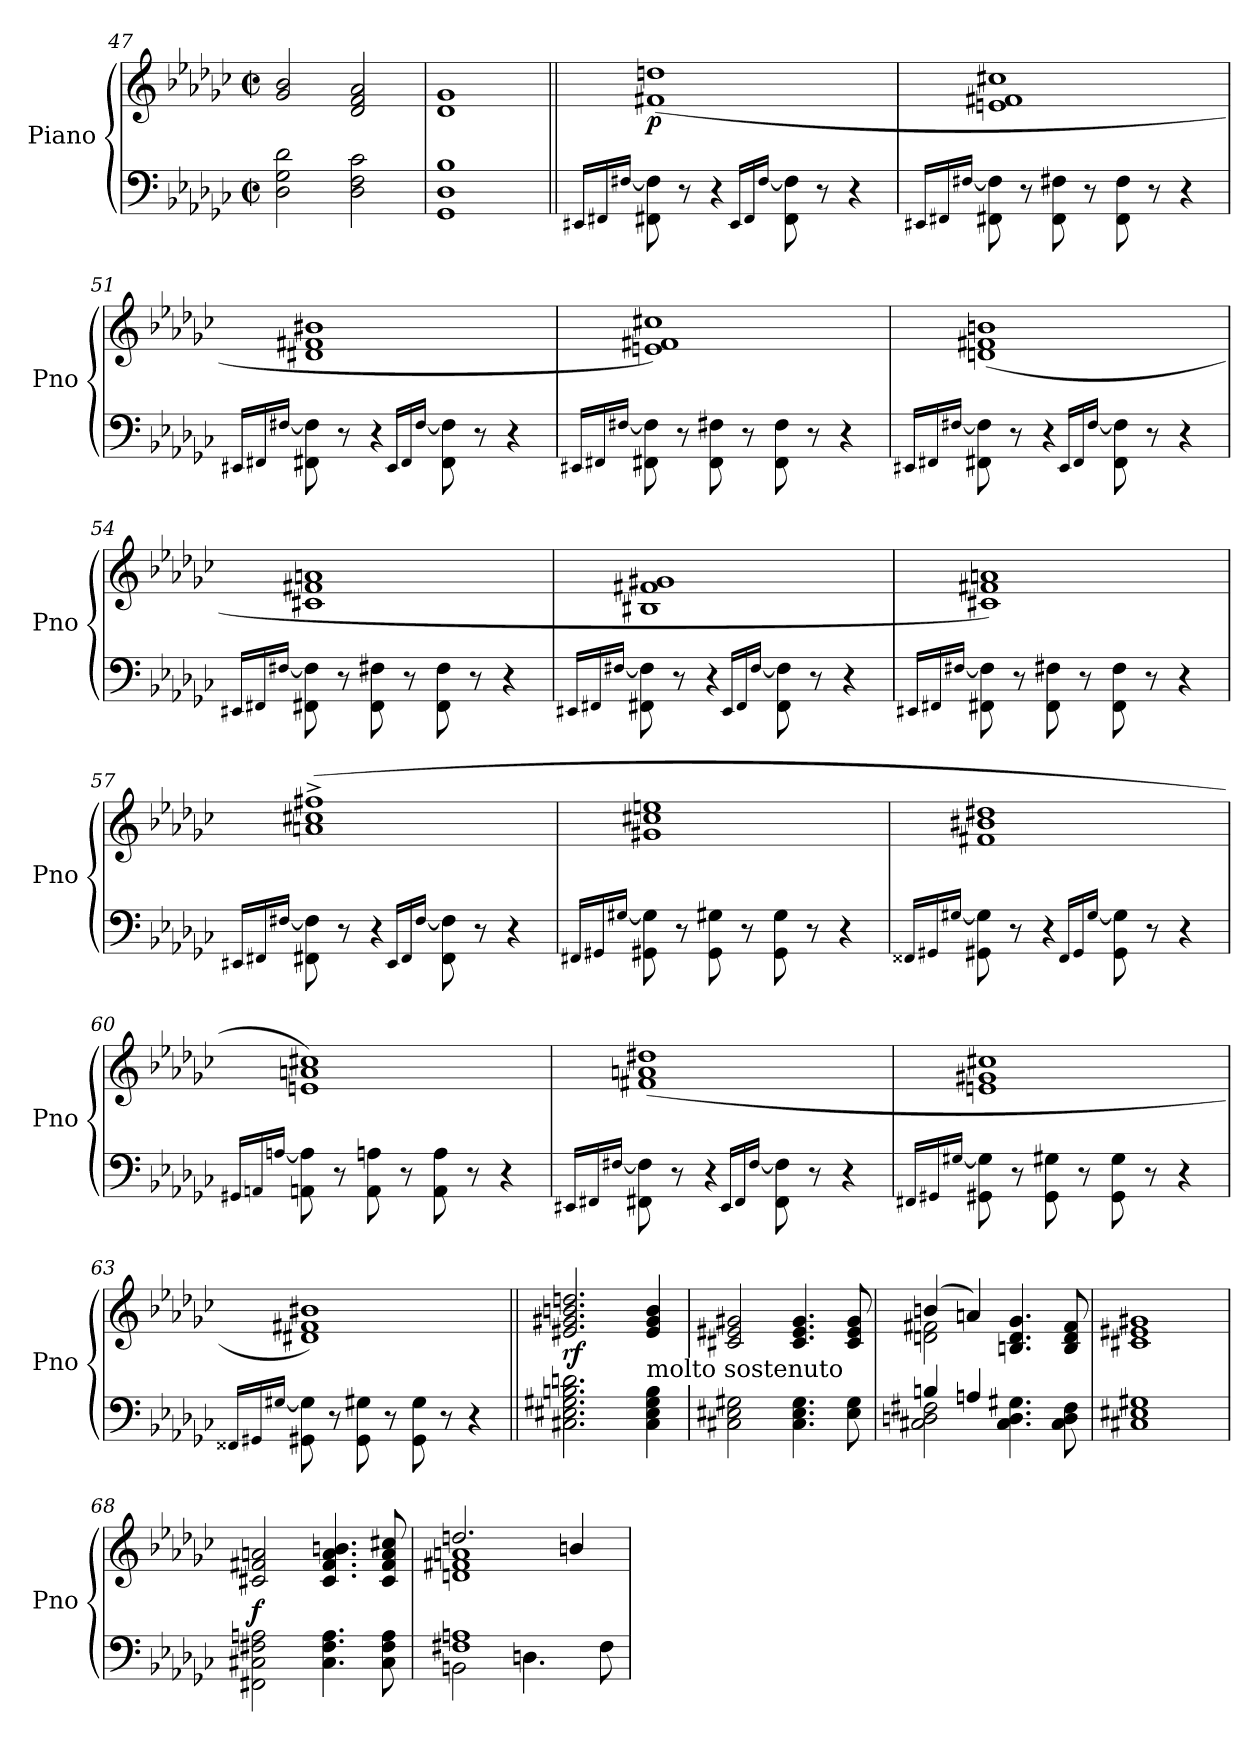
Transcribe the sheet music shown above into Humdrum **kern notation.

**kern	**kern	**dynam
*part1	*part1	*part1
*staff2	*staff1	*staff1/2
*I"Piano	*	*
*I'Pno	*	*
*clefF4	*clefG2	*
*k[b-e-a-d-g-c-]	*k[b-e-a-d-g-c-]	*
*G-:	*G-:	*
*M2/2	*M2/2	*
*met(c|)	*met(c|)	*
=47	=47	=47
2D-\ 2G-\ 2d-\	2g-/ 2b-/	.
2D-\ 2F\ 2c-\	2d-/ 2f/ 2a-/	.
=48	=48	=48
1GG- 1D- 1B-	1d- 1g-	.
!!LO:LB:g=z
=49||	=49||	=49||
16qEE#X/LL	.	.
16qFF#X/	.	.
[16qF#X/JJ	.	.
!	!	!LO:DY:b
8FF#\ 8F#\]	(1f#X 1ddn	p
8r	.	.
4r	.	.
16qEE#/LL	.	.
16qFF#/	.	.
[16qF#/JJ	.	.
8FF#\ 8F#\]	.	.
8r	.	.
4r	.	.
=50	=50	=50
16qEE#X/LL	.	.
16qFF#X/	.	.
[16qF#X/JJ	.	.
8FF#\ 8F#\]	1en 1f#X 1cc#X	.
8r	.	.
8FF#\ 8F#\	.	.
8r	.	.
8FF#\ 8F#\	.	.
8r	.	.
4r	.	.
=51	=51	=51
16qEE#X/LL	.	.
16qFF#X/	.	.
[16qF#X/JJ	.	.
8FF#\ 8F#\]	1d#X 1f#X 1b#X	.
8r	.	.
4r	.	.
16qEE#/LL	.	.
16qFF#/	.	.
[16qF#/JJ	.	.
8FF#\ 8F#\]	.	.
8r	.	.
4r	.	.
=52	=52	=52
16qEE#X/LL	.	.
16qFF#X/	.	.
[16qF#X/JJ	.	.
8FF#\ 8F#\]	1en 1f#X 1cc#X)	.
8r	.	.
8FF#\ 8F#\	.	.
8r	.	.
8FF#\ 8F#\	.	.
8r	.	.
4r	.	.
!!LO:LB:g=z
=53	=53	=53
16qEE#X/LL	.	.
16qFF#X/	.	.
[16qF#X/JJ	.	.
8FF#\ 8F#\]	(1dn 1f#X 1bn	.
8r	.	.
4r	.	.
16qEE#/LL	.	.
16qFF#/	.	.
[16qF#/JJ	.	.
8FF#\ 8F#\]	.	.
8r	.	.
4r	.	.
=54	=54	=54
16qEE#X/LL	.	.
16qFF#X/	.	.
[16qF#X/JJ	.	.
8FF#\ 8F#\]	1c#X 1f#X 1an	.
8r	.	.
8FF#\ 8F#\	.	.
8r	.	.
8FF#\ 8F#\	.	.
8r	.	.
4r	.	.
=55	=55	=55
16qEE#X/LL	.	.
16qFF#X/	.	.
[16qF#X/JJ	.	.
8FF#\ 8F#\]	1B#X 1f#X 1g#X	.
8r	.	.
4r	.	.
16qEE#/LL	.	.
16qFF#/	.	.
[16qF#/JJ	.	.
8FF#\ 8F#\]	.	.
8r	.	.
4r	.	.
=56	=56	=56
16qEE#X/LL	.	.
16qFF#X/	.	.
[16qF#X/JJ	.	.
8FF#\ 8F#\]	1c#X 1f#X 1an)	.
8r	.	.
8FF#\ 8F#\	.	.
8r	.	.
8FF#\ 8F#\	.	.
8r	.	.
4r	.	.
!!LO:LB:g=z
=57	=57	=57
16qEE#X/LL	.	.
16qFF#X/	.	.
[16qF#X/JJ	.	.
8FF#\ 8F#\]	(1an^ 1cc#X^ 1ff#X^	.
8r	.	.
4r	.	.
16qEE#/LL	.	.
16qFF#/	.	.
[16qF#/JJ	.	.
8FF#\ 8F#\]	.	.
8r	.	.
4r	.	.
=58	=58	=58
16qFF#X/LL	.	.
16qGG#X/	.	.
[16qG#X/JJ	.	.
8GG#\ 8G#\]	1g#X 1cc#X 1een	.
8r	.	.
8GG#\ 8G#\	.	.
8r	.	.
8GG#\ 8G#\	.	.
8r	.	.
4r	.	.
=59	=59	=59
16qFF##X/LL	.	.
16qGG#X/	.	.
[16qG#X/JJ	.	.
8GG#\ 8G#\]	1f#X 1b#X 1dd#X	.
8r	.	.
4r	.	.
16qFF##/LL	.	.
16qGG#/	.	.
[16qG#/JJ	.	.
8GG#\ 8G#\]	.	.
8r	.	.
4r	.	.
=60	=60	=60
16qGG#X/LL	.	.
16qAAn/	.	.
[16qAn/JJ	.	.
8AA\ 8A\]	1en 1an 1cc#X)	.
8r	.	.
8AA\ 8A\	.	.
8r	.	.
8AA\ 8A\	.	.
8r	.	.
4r	.	.
!!LO:LB:g=z
=61	=61	=61
16qEE#X/LL	.	.
16qFF#X/	.	.
[16qF#X/JJ	.	.
8FF#\ 8F#\]	(1f#X 1an 1dd#X	.
8r	.	.
4r	.	.
16qEE#/LL	.	.
16qFF#/	.	.
[16qF#/JJ	.	.
8FF#\ 8F#\]	.	.
8r	.	.
4r	.	.
=62	=62	=62
16qFF#X/LL	.	.
16qGG#X/	.	.
[16qG#X/JJ	.	.
8GG#\ 8G#\]	1en 1g#X 1cc#X	.
8r	.	.
8GG#\ 8G#\	.	.
8r	.	.
8GG#\ 8G#\	.	.
8r	.	.
4r	.	.
=63	=63	=63
16qFF##X/LL	.	.
16qGG#X/	.	.
[16qG#X/JJ	.	.
8GG#\ 8G#\]	1d#X 1f#X 1b#X)	.
8r	.	.
8GG#\ 8G#\	.	.
8r	.	.
8GG#\ 8G#\	.	.
8r	.	.
4r	.	.
!!LO:PB:g=z
=64||	=64||	=64||
!	!	!LO:DY:b
2.C#X\ 2.E#X\ 2.G#X\ 2.Bn\ 2.dn\	2.e#X/ 2.g#X/ 2.bn/ 2.ddn/	rf
!	!LO:TX:b:t=molto sostenuto	!
4C#\ 4E#\ 4G#\ 4B\	4e#/ 4g#/ 4b/	.
=65	=65	=65
2C#X\ 2E#X\ 2G#X\	2c#X/ 2e#X/ 2g#X/	.
4.C#\ 4.E#\ 4.G#\	4.c#/ 4.e#/ 4.g#/	.
8E#\ 8G#\	8c#/ 8e#/ 8g#/	.
=66	=66	=66
*^	*^	*
4Bn/	2C#X\ 2Dn\ 2F#X\	(4bn/	2dn\ 2f#X\	.
4An/	.	4an/)	.	.
4.C#\ 4.D\ 4.G#X\	2ryy	4.Bn/ 4.d/ 4.g-/	2ryy	.
8C#\ 8D\ 8F#\	.	8B/ 8d/ 8f#/	.	.
*v	*v	*	*	*
*	*v	*v	*
=67	=67	=67
1C#X 1E#X 1G#X	1c#X 1e#X 1g#X	.
=68	=68	=68
!	!	!LO:DY:a=2
2FF#X\ 2C#X\ 2F#X\ 2An\	2c#X/ 2f#X/ 2an/	f
4.C#\ 4.F#\ 4.A\	4.c#/ 4.f#/ 4.a/ 4.bn/	.
8C#\ 8F#\ 8A\	8c#/ 8f#/ 8a/ 8cc#X/	.
!!LO:LB:g=z
=69	=69	=69
*^	*^	*
1F#X 1An	2BBn\	2.ddn/	1dn 1f#X 1an	.
.	4.Dn\	.	.	.
.	.	4bn/	.	.
.	8F#\	.	.	.
*v	*v	*	*	*
*	*v	*v	*
=	=	=
*-	*-	*-
